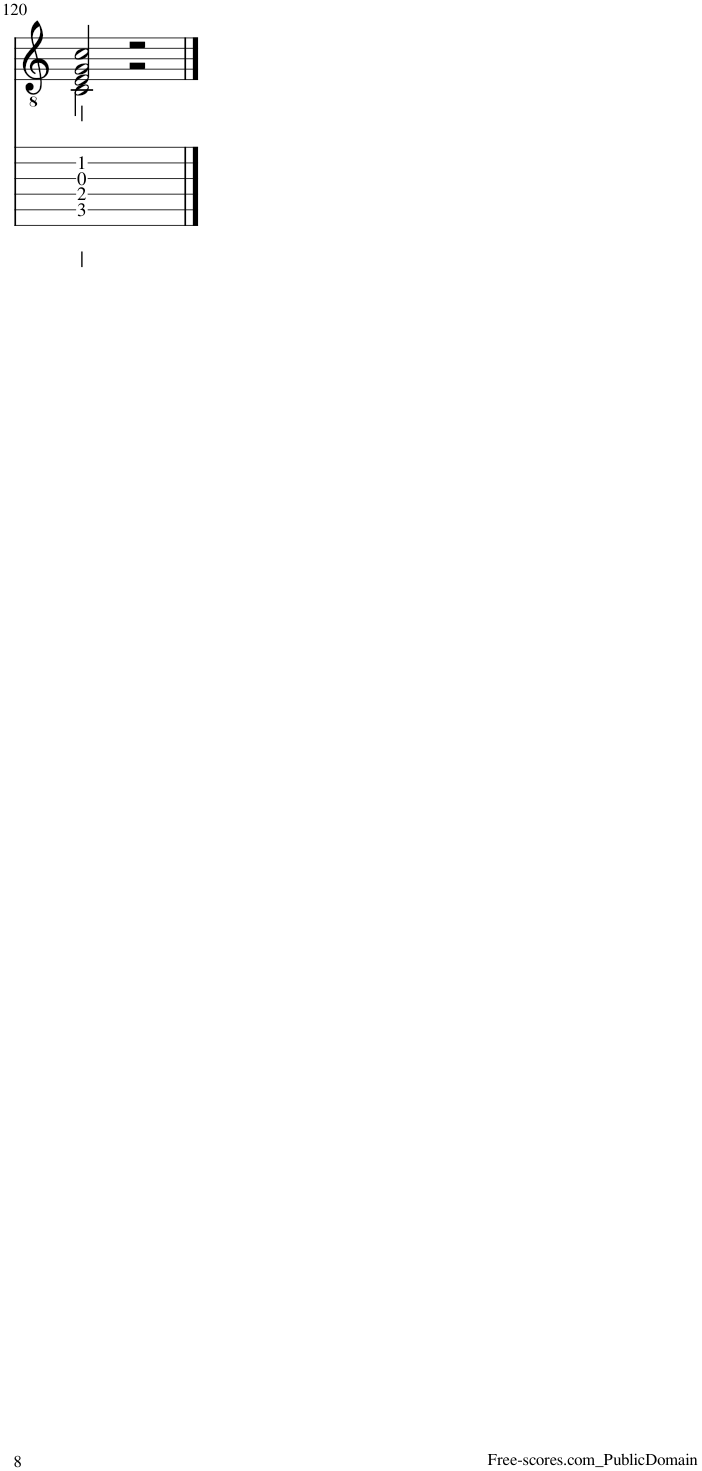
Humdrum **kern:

**kern	**kern
*part2	*part1
*staff2	*staff1
*I"Chitarra classica (Intavolatura)	*I"Guitar
!!LO:PB:g=z
*	*clefGv2
*k[]	*k[]
*M4/4	*M4/4
*met(c)	*met(c)
=120	=120
*^	*^
2E/ 2G/ 2c/	2C\	2E/ 2G/ 2c/	2C\
2r	2r	2r	2r
*v	*v	*	*
*	*v	*v
==	==
*-	*-
